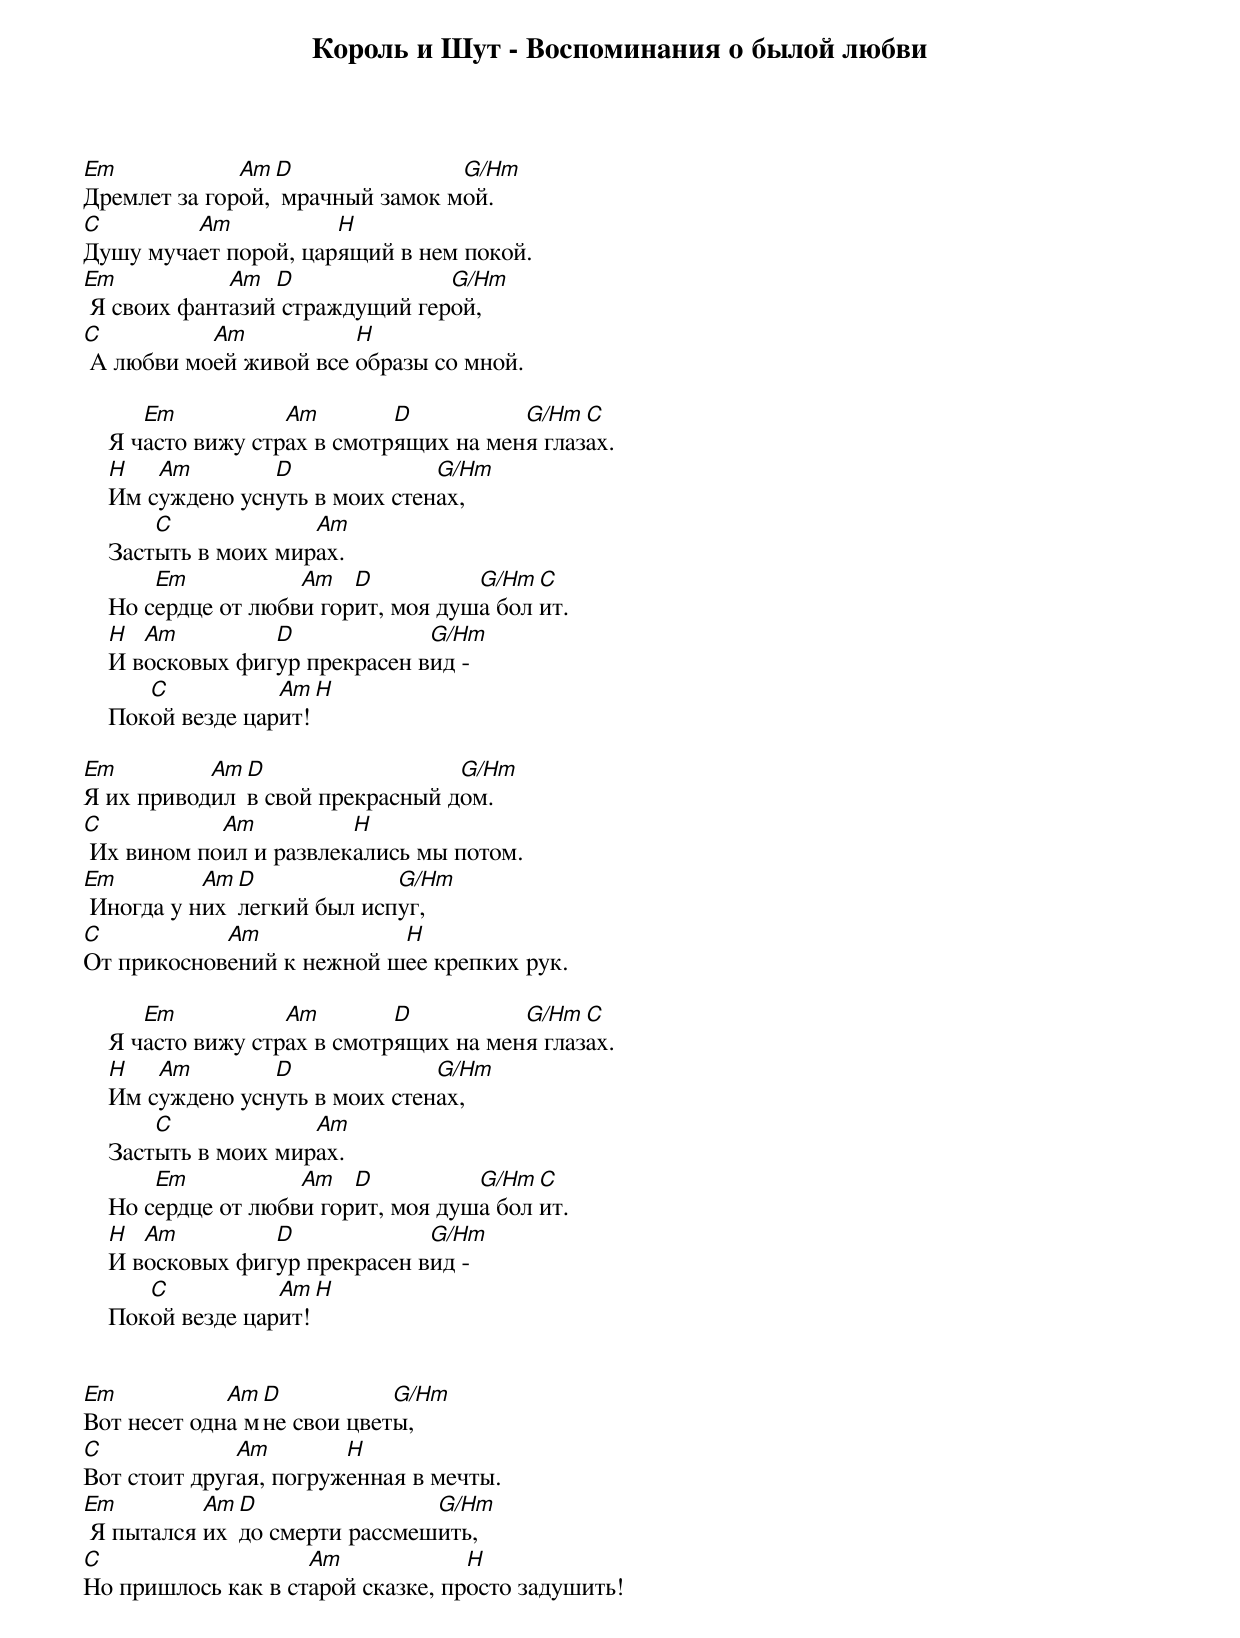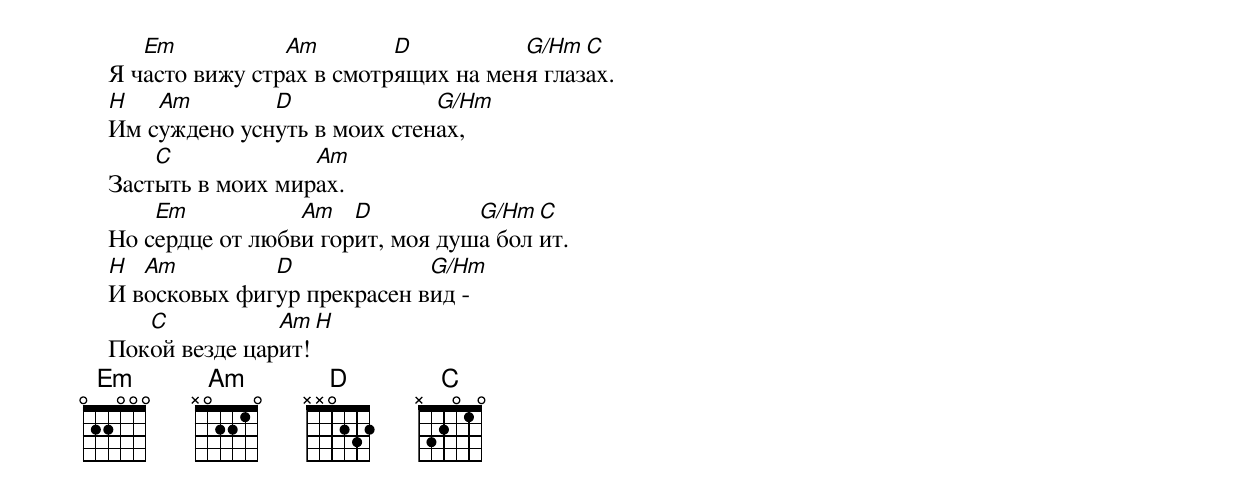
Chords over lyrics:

Король и Шут - Воспоминания о былой любви

Em            Am D               G/Hm
Дремлет за горой, мрачный замок мой.
C        Am           H
Душу мучает порой, царящий в нем покой.
Em           Am  D              G/Hm
 Я своих фантазий страждущий герой,
C          Am           H
 А любви моей живой все образы со мной.

       Em           Am        D          G/Hm  C
    Я часто вижу страх в смотрящих на меня глазах.
    H   Am        D              G/Hm
    Им суждено уснуть в моих стенах,
        C             Am
    Застыть в моих мирах.
        Em           Am   D          G/Hm C
    Но сердце от любви горит, моя душа болит.
    H  Am         D             G/Hm
    И восковых фигур прекрасен вид -
       C           Am  H
    Покой везде царит!

Em         Am D                  G/Hm
Я их приводил в свой прекрасный дом.
C           Am          H
 Их вином поил и развлекались мы потом.
Em         Am D             G/Hm
 Иногда у них легкий был испуг,
C           Am             H
От прикосновений к нежной шее крепких рук.

       Em           Am        D          G/Hm  C
    Я часто вижу страх в смотрящих на меня глазах.
    H   Am        D              G/Hm
    Им суждено уснуть в моих стенах,
        C             Am
    Застыть в моих мирах.
        Em           Am   D          G/Hm C
    Но сердце от любви горит, моя душа болит.
    H  Am         D             G/Hm
    И восковых фигур прекрасен вид -
       C           Am  H
    Покой везде царит!


Em           Am D           G/Hm
Вот несет одна мне свои цветы,
C             Am        H
Вот стоит другая, погруженная в мечты.
Em         Am D                G/Hm
 Я пытался их до смерти рассмешить,
C                   Am             H
Но пришлось как в старой сказке, просто задушить!

       Em           Am        D          G/Hm  C
    Я часто вижу страх в смотрящих на меня глазах.
    H   Am        D              G/Hm
    Им суждено уснуть в моих стенах,
        C             Am
    Застыть в моих мирах.
        Em           Am   D          G/Hm C
    Но сердце от любви горит, моя душа болит.
    H  Am         D             G/Hm
    И восковых фигур прекрасен вид -
       C           Am  H
    Покой везде царит!
